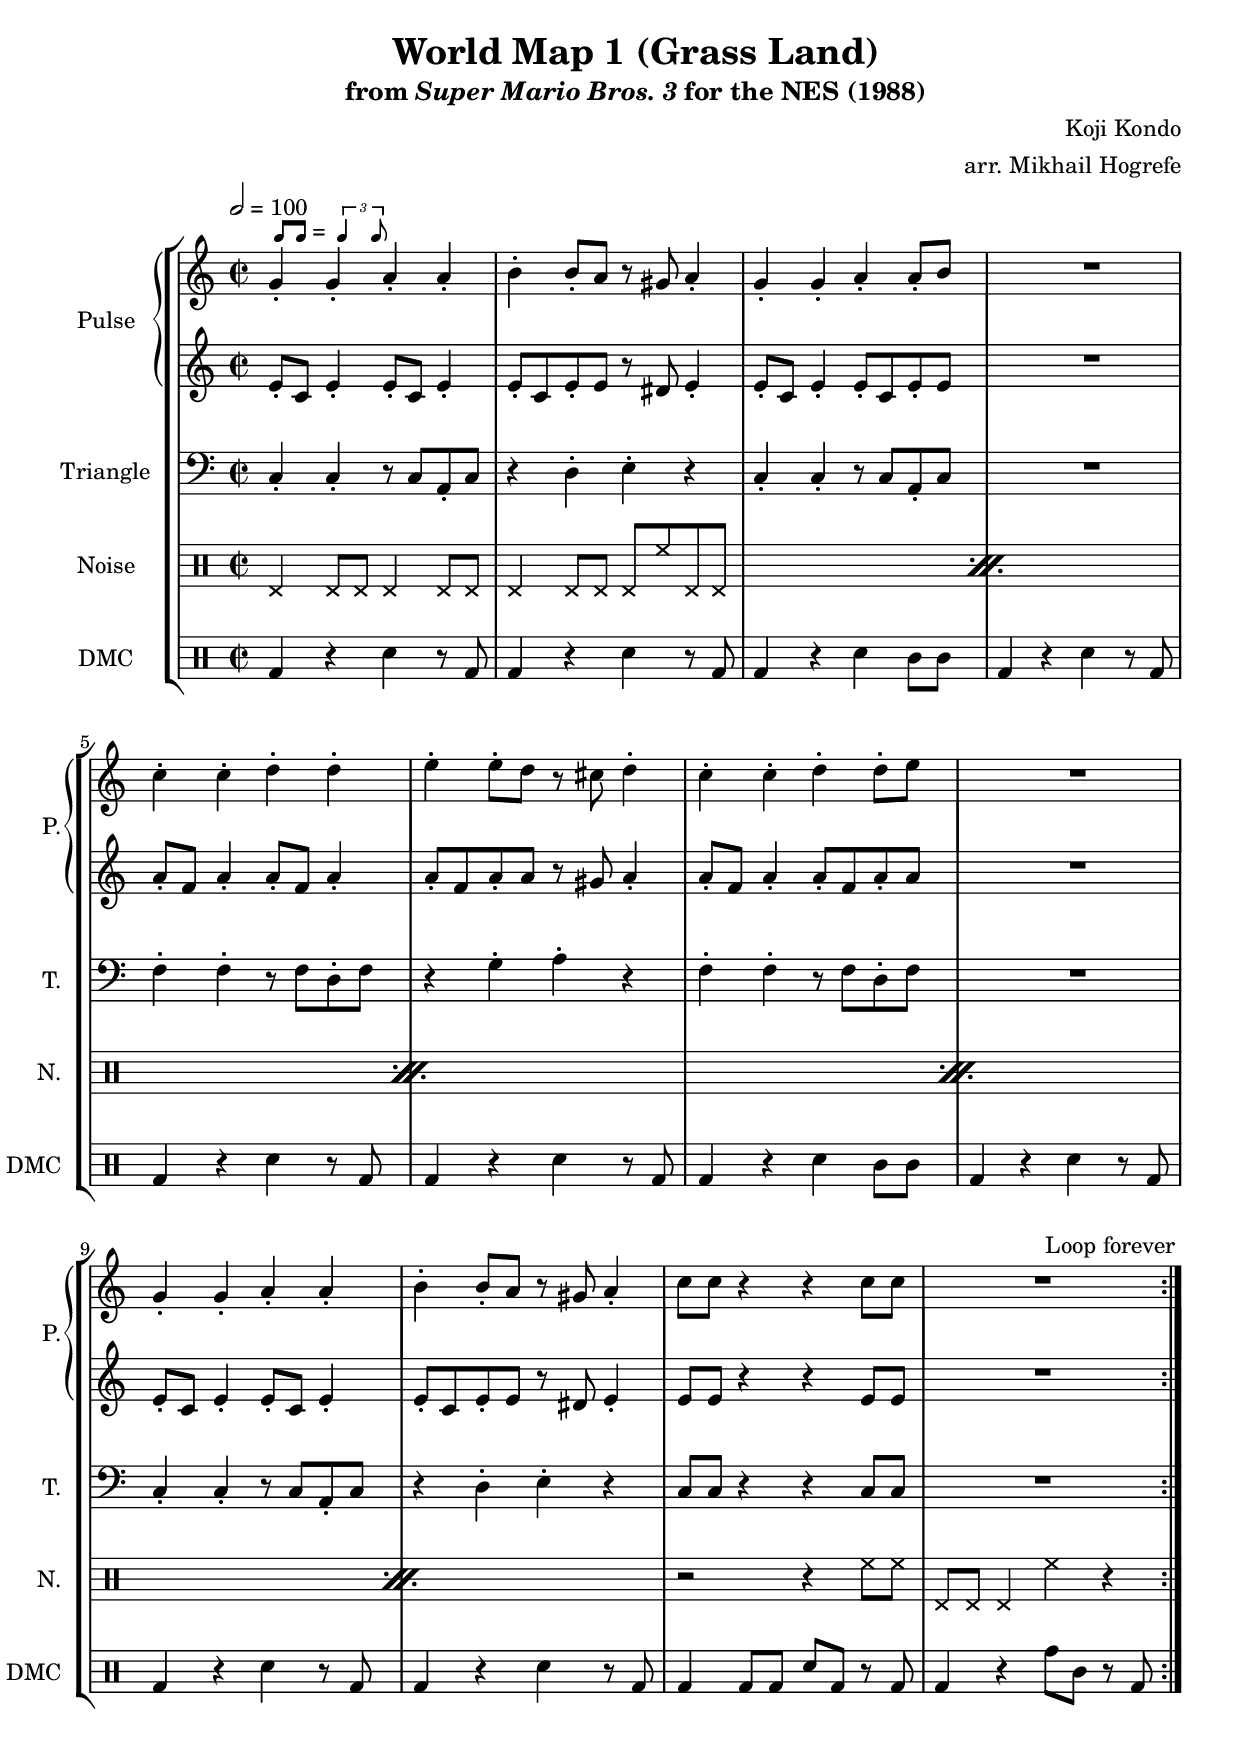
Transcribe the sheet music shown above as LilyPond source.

\version "2.22.0"

smaller = {
    \set fontSize = #-3
    \override Stem #'length-fraction = #0.56
    \override Beam #'thickness = #0.2688
    \override Beam #'length-fraction = #0.56
}

swing = \markup {
  \score {
    \new Staff \with { \remove "Time_signature_engraver" \remove "Clef_engraver" \remove "Staff_symbol_engraver"  }
    {
      \smaller
      b'8^[ b']
    }
    \layout { ragged-right = ##t  indent = 0\cm }
  }
  =
  \score {
    \new Staff \with { \remove "Time_signature_engraver" \remove "Clef_engraver" \remove "Staff_symbol_engraver"  }
    {
      \smaller
      \times 2/3 {\stemUp b'4 b'8}
    }
    \layout { ragged-right = ##t  indent = 0\cm }
  }
}

\paper {
  left-margin = 0.6\in
}

\book {
    \header {
        title = "World Map 1 (Grass Land)"
        subtitle = \markup { "from" {\italic "Super Mario Bros. 3"} "for the NES (1988)" }
        composer = "Koji Kondo"
        arranger = "arr. Mikhail Hogrefe"
    }

    \score {
        {
            \new StaffGroup <<
                \new GrandStaff <<
                    \set GrandStaff.instrumentName = "Pulse"
                    \set GrandStaff.shortInstrumentName = "P."
                    \new Staff \relative c'' {
\time 2/2
\tempo 2 = 100
                        \repeat volta 2 {
g4-.^\swing g-. a-. a-. |
b4-. b8-. a r gis a4-. |
g4-. g-. a-. a8-. b |
R1 |
c4-. c-. d-. d-. |
e4-. e8-. d r cis d4-. |
c4-. c-. d-. d8-. e |
R1 |
g,4-. g-. a-. a-. |
b4-. b8-. a r gis a4-. |
c8 c r4 r c8 c |
R1
                        }
\once \override Score.RehearsalMark.self-alignment-X = #RIGHT
\mark \markup { \fontsize #-2 "Loop forever" }
                    }

                    \new Staff \relative c' {
e8-. c e4-. e8-. c e4-. |
e8-. c e-. e r dis e4-. |
e8-. c e4-. e8-. c e-. e |
R1 |
a8-. f a4-. a8-. f a4-. |
a8-. f a-. a r gis a4-. |
a8-. f a4-. a8-. f a-. a |
R1 |
e8-. c e4-. e8-. c e4-. |
e8-. c e-. e r dis e4-. |
e8 e r4 r e8 e |
R1 |
                    }
                >>

                \new Staff \relative c {
                    \set Staff.instrumentName = "Triangle"
                    \set Staff.shortInstrumentName = "T."
\clef bass
c4-. c-. r8 c a-. c |
r4 d-. e-. r |
c4-. c-. r8 c a-. c |
R1 |
f4-. f-. r8 f d-. f |
r4 g-. a-. r |
f4-. f-. r8 f d-. f |
R1 |
c4-. c-. r8 c a-. c |
r4 d-. e-. r |
c8 c r4 r c8 c |
R1 |
                }

                \new DrumStaff {
                    \drummode {
                        \set Staff.instrumentName="Noise"
                        \set Staff.shortInstrumentName="N."
\repeat percent 5 {
    hhp4 hhp8 hhp hhp4 hhp8 hhp |
    hhp4 hhp8 hhp hhp hh hhp hhp |
}
r2 r4 hh8 hh |
hhp8 hhp hhp4 hh r |
                    }
                }

                \new DrumStaff {
                    \drummode {
                        \set Staff.instrumentName="DMC"
                        \set Staff.shortInstrumentName="DMC"
bd4 r sn r8 bd |
bd4 r sn r8 bd |
bd4 r sn wbh8 wbh |
bd4 r sn r8 bd |
bd4 r sn r8 bd |
bd4 r sn r8 bd |
bd4 r sn wbh8 wbh |
bd4 r sn r8 bd |
bd4 r sn r8 bd |
bd4 r sn r8 bd |
bd4 bd8 bd sn bd r bd |
bd4 r tomh8 tomml r bd |
                    }
                }
            >>
        }
        \layout {
            \context {
                \Staff
                \RemoveEmptyStaves
            }
            \context {
                \DrumStaff
                \RemoveEmptyStaves
            }
        }
    }
}
